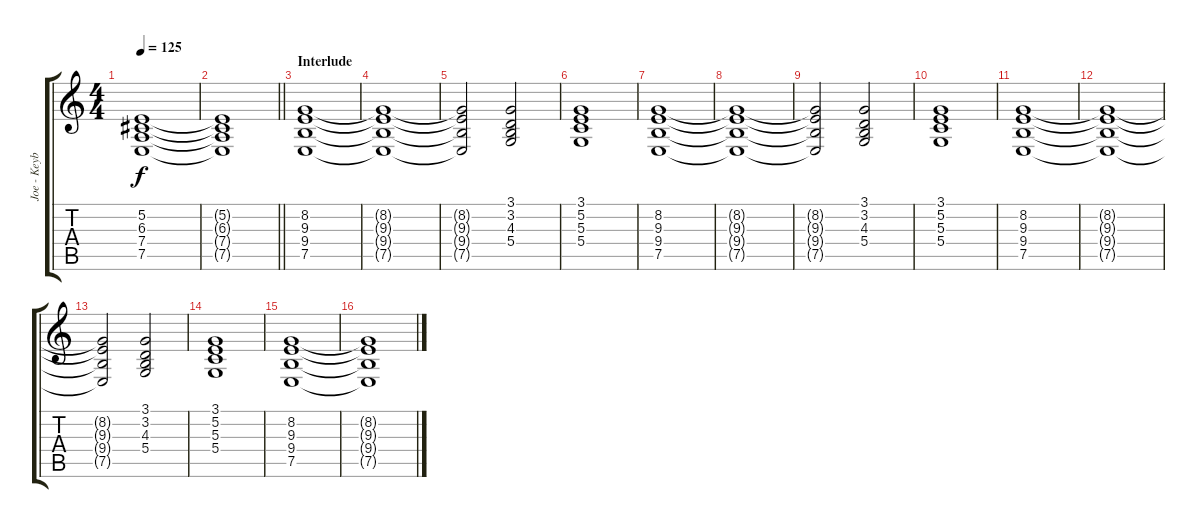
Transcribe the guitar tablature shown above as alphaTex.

\track ("Joe - Keyboards" "Joe - Keyb") {instrument pad2warm}
\staff {score tabs}
\tuning (E4 B3 G3 D3 A2 E2) {hide}
\ts (4 4)
\tempo 125
\clef g2
\ks c
(5.2 6.3 7.4 7.5).1{dy f} |
\barLineRight lightlight
(5.2{t} 6.3{t} 7.4{t} 7.5{t}).1 |
\section ("" "Interlude")
(8.2 9.3 9.4 7.5).1{volume 10 instrument pad7halo} |
(8.2{t} 9.3{t} 9.4{t} 7.5{t}).1 |
(8.2{t} 9.3{t} 9.4{t} 7.5{t}).2 (3.1 3.2 4.3 5.4).2 |
(3.1 5.2 5.3 5.4).1 |
(8.2 9.3 9.4 7.5).1 |
(8.2{t} 9.3{t} 9.4{t} 7.5{t}).1 |
(8.2{t} 9.3{t} 9.4{t} 7.5{t}).2 (3.1 3.2 4.3 5.4).2 |
(3.1 5.2 5.3 5.4).1 |
(8.2 9.3 9.4 7.5).1 |
(8.2{t} 9.3{t} 9.4{t} 7.5{t}).1 |
(8.2{t} 9.3{t} 9.4{t} 7.5{t}).2 (3.1 3.2 4.3 5.4).2 |
(3.1 5.2 5.3 5.4).1 |
(8.2 9.3 9.4 7.5).1 |
(8.2{t} 9.3{t} 9.4{t} 7.5{t}).1
